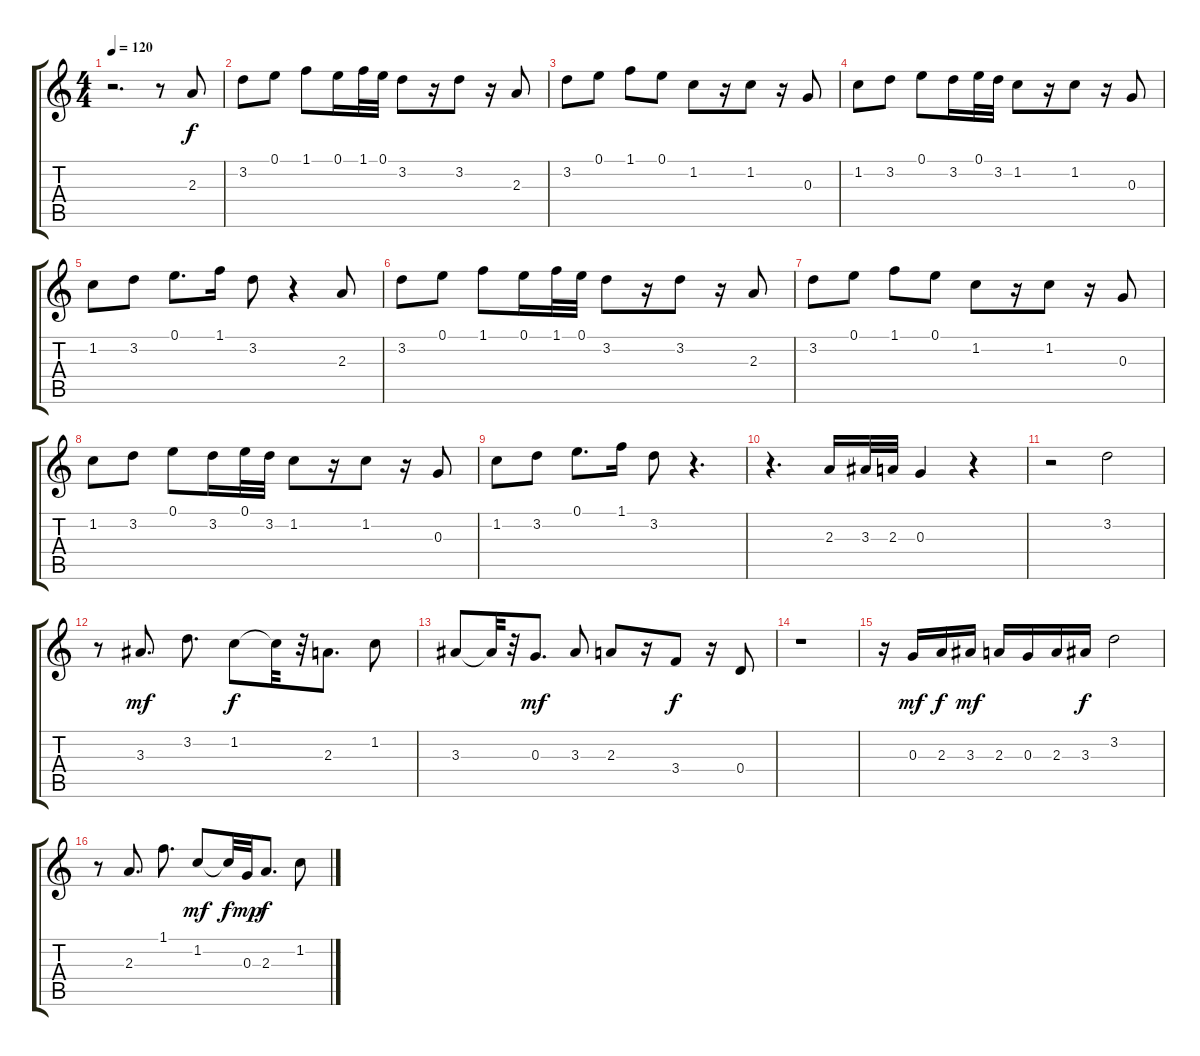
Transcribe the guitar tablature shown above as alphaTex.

\track "" {instrument acousticguitarsteel}
\staff {score tabs}
\tuning (E4 B3 G3 D3 A2 E2) {hide}
\ts (4 4)
\tempo 120
\clef g2
\ks c
r.2{d dy f} r.8 2.3.8 |
3.2.8 0.1.8 1.1.8 0.1.16 1.1.32 0.1.32 3.2.8 r.16 3.2.8 r.16 2.3.8 |
3.2.8 0.1.8 1.1.8 0.1.8 1.2.8 r.16 1.2.8 r.16 0.3.8 |
1.2.8 3.2.8 0.1.8 3.2.16 0.1.32 3.2.32 1.2.8 r.16 1.2.8 r.16 0.3.8 |
1.2.8 3.2.8 0.1.8{d} 1.1.16 3.2.8 r.4 2.3.8 |
3.2.8 0.1.8 1.1.8 0.1.16 1.1.32 0.1.32 3.2.8 r.16 3.2.8 r.16 2.3.8 |
3.2.8 0.1.8 1.1.8 0.1.8 1.2.8 r.16 1.2.8 r.16 0.3.8 |
1.2.8 3.2.8 0.1.8 3.2.16 0.1.32 3.2.32 1.2.8 r.16 1.2.8 r.16 0.3.8 |
1.2.8 3.2.8 0.1.8{d} 1.1.16 3.2.8 r.4{d} |
r.4{d} 2.3.16 3.3.32 2.3.32 0.3.4 r.4 |
r.2 3.2.2 |
r.8 3.3.8{d dy mf} 3.2.8{d} 1.2.8{dy f} 1.2{t}.32 r.32 2.3.8{d} 1.2.8 |
3.3.8 3.3{t}.32 r.32 0.3.8{d dy mf} 3.3.8 2.3.8 r.16 3.4.8{dy f} r.16 0.4.8 |
r.1 |
r.16 0.3.16{dy mf} 2.3.16{dy f} 3.3.16{dy mf} 2.3.16 0.3.16 2.3.16 3.3.16{dy f} 3.2.2 |
r.8 2.3.8{d} 1.1.8{d} 1.2.8{dy mf} 1.2{t}.32{dy f} 0.3.32{dy mp} 2.3.8{d dy f} 1.2.8
